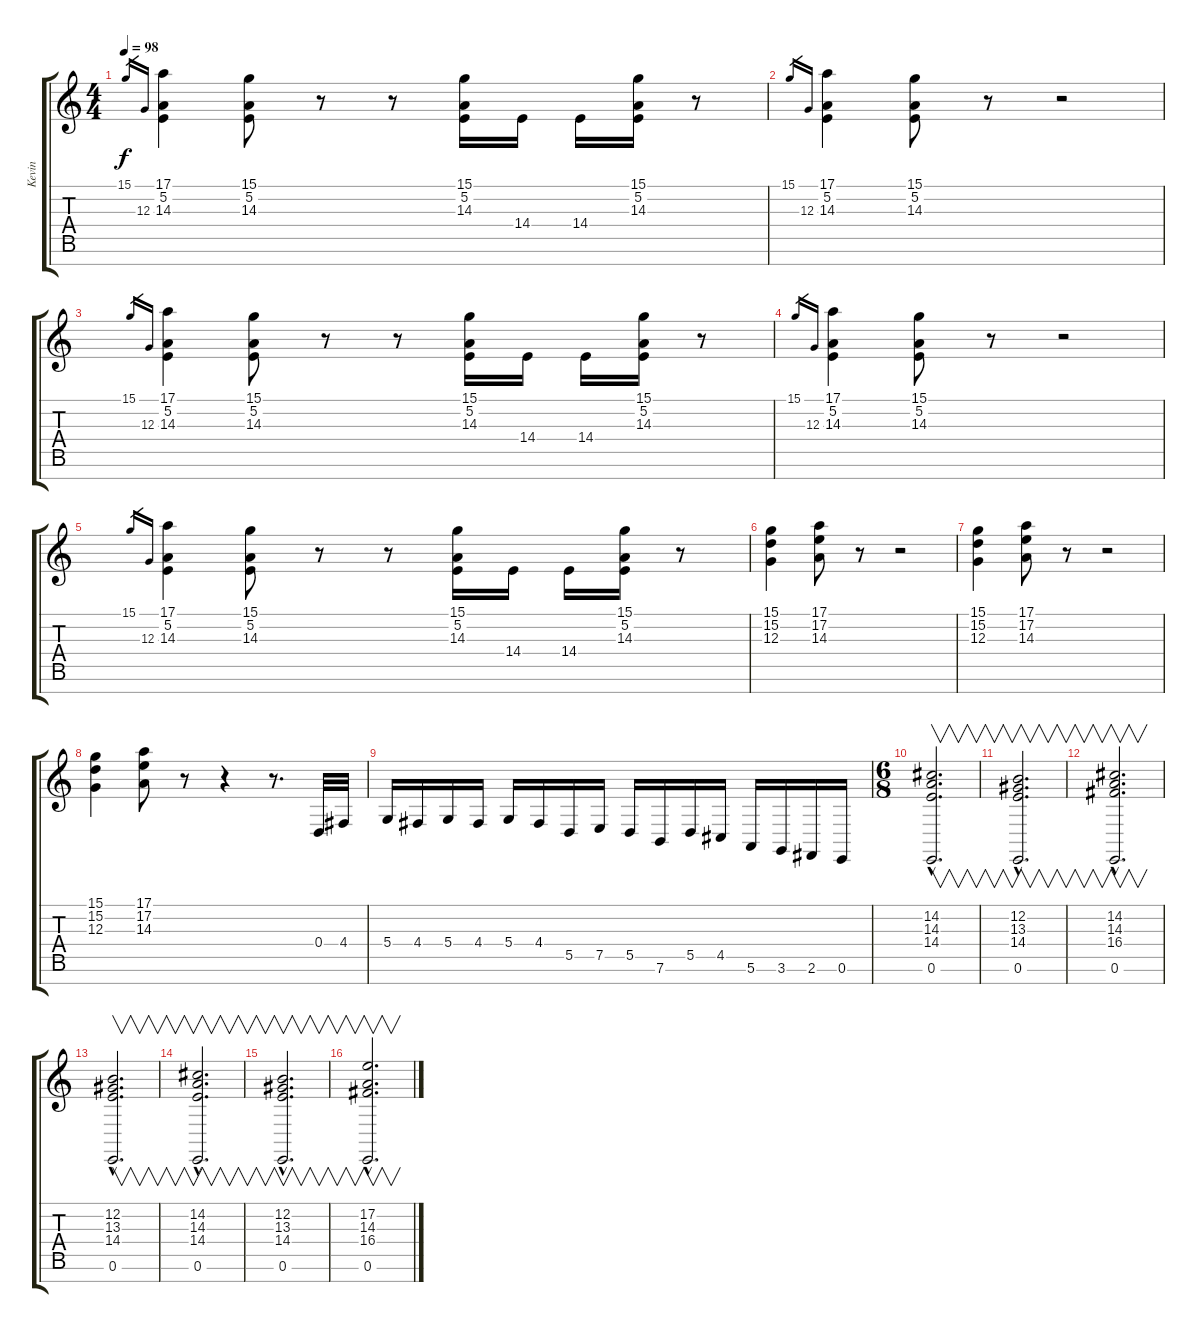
\track ("Kevin" "Kevin") {instrument harmonica}
\staff {score tabs}
\tuning (E4 B3 G3 D3 A2 E2 B1) {hide}
\ts (4 4)
\tempo 98
\clef g2
\ks c
15.1.16{gr dy f} 12.3.16{gr} (17.1 5.2 14.3).4 (15.1 5.2 14.3).8 r.8 r.8 (15.1 5.2 14.3).16 14.4.16 14.4.16 (15.1 5.2 14.3).16 r.8 |
15.1.16{gr} 12.3.16{gr} (17.1 5.2 14.3).4{volume 12 instrument rockorgan} (15.1 5.2 14.3).8 r.8 r.2 |
15.1.16{gr} 12.3.16{gr} (17.1 5.2 14.3).4 (15.1 5.2 14.3).8 r.8 r.8 (15.1 5.2 14.3).16 14.4.16 14.4.16 (15.1 5.2 14.3).16 r.8 |
15.1.16{gr} 12.3.16{gr} (17.1 5.2 14.3).4{volume 12 instrument rockorgan} (15.1 5.2 14.3).8 r.8 r.2 |
15.1.16{gr} 12.3.16{gr} (17.1 5.2 14.3).4 (15.1 5.2 14.3).8 r.8 r.8 (15.1 5.2 14.3).16 14.4.16 14.4.16 (15.1 5.2 14.3).16 r.8 |
(15.1 15.2 12.3).4{instrument rockorgan} (17.1 17.2 14.3).8 r.8 r.2 |
(15.1 15.2 12.3).4{instrument rockorgan} (17.1 17.2 14.3).8 r.8 r.2 |
(15.1 15.2 12.3).4{instrument rockorgan} (17.1 17.2 14.3).8 r.8 r.4 r.8{d} 0.4.32 4.4.32 |
5.4.16 4.4.16 5.4.16 4.4.16 5.4.16 4.4.16 5.5.16 7.5.16 5.5.16 7.6.16 5.5.16 4.5.16 5.6.16 3.6.16 2.6.16 0.6.16 |
\ts (6 8)
(14.2{hac} 14.3{hac} 14.4{hac} 0.6{hac}).2{v d volume 16 instrument churchorgan} |
(12.2{hac} 13.3{hac} 14.4{hac} 0.6{hac}).2{v d} |
(14.2{hac} 14.3{hac} 16.4{hac} 0.6{hac}).2{v d} |
(12.2{hac} 13.3{hac} 14.4{hac} 0.6{hac}).2{v d} |
(14.2{hac} 14.3{hac} 14.4{hac} 0.6{hac}).2{v d volume 16 instrument churchorgan} |
(12.2{hac} 13.3{hac} 14.4{hac} 0.6{hac}).2{v d} |
(17.2{hac} 14.3{hac} 16.4{hac} 0.6{hac}).2{v d}
